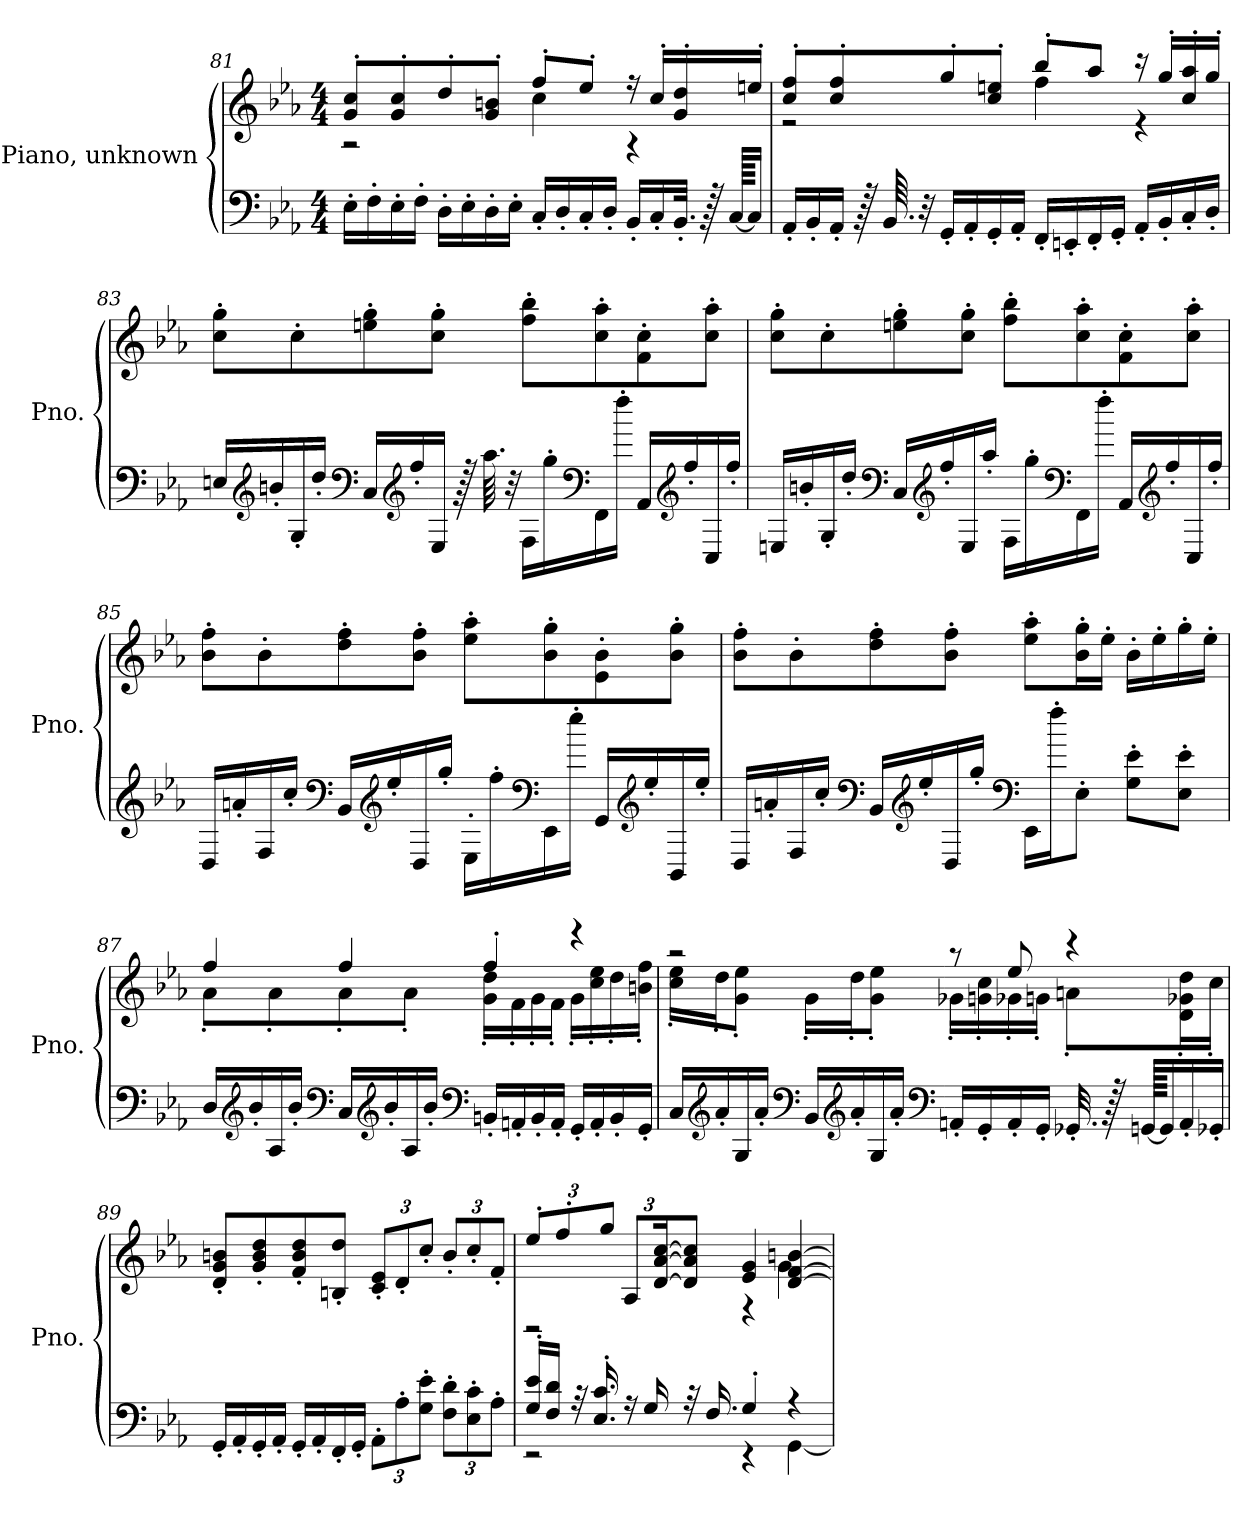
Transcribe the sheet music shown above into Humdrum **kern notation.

**kern	**kern
*part1	*part1
*staff2	*staff1
*I"Piano, unknown	*
*I'Pno.	*
!!LO:LB:g=z
*clefF4	*clefG2
*k[b-e-a-]	*k[b-e-a-]
*M4/4	*M4/4
=81	=81
*	*^
16E-'\LL	8g/' 8cc/'L	2r
16F'\	.	.
16E-'\	8g/' 8cc/'	.
16F'\JJ	.	.
16D'\LL	8dd'/	.
16E-'\	.	.
16D'\	8g/' 8bn/'J	.
16E-'\JJ	.	.
16C'/LL	8ff'/L	4cc\
16D'/	.	.
16C'/	8ee-'/J	.
16D'/JJ	.	.
16BB-'/LL	16r	4r
16C'/	16cc'/LL	.
32.BB-'/JJk	16g/' 16dd/'	.
128r	.	.
[128C/KKKLL	.	.
16C/JJ]	16een'/JJ	.
=82	=82	=82
16AA-'/LL	8cc/' 8ff/'L	2r
16BB-'/	.	.
16AA-'/JJ	8cc/' 8ff/'	.
128r	.	.
64.BB-/	.	.
32r	.	.
16GG'/LL	8gg'/	.
16AA-'/	.	.
16GG'/	8cc/' 8een/'J	.
16AA-'/JJ	.	.
16FF'/LL	8bb-'/L	4ff\
16EEn'/	.	.
16FF'/	8aa-/J	.
16GG'/JJ	.	.
16AA-'/LL	16r	4r
16BB-'/	16gg'/LL	.
16C'/	16cc/' 16aa-/'	.
16D'/JJ	16gg'/JJ	.
*	*v	*v
!!LO:LB:g=z
=83	=83
16En/LL	8cc\' 8gg\'L
*clefG2	*
16bn'/	.
16G'/	8cc'\
16dd'/JJ	.
*clefF4	*
16C/LL	8een\' 8gg\'
*clefG2	*
16ff'/	.
16E/JJ	8cc\' 8gg\'J
128r	.
64.aa-\	.
32r	.
16F\LL	8ff\' 8bb-\'L
16gg'\	.
*clefF4	*
16FF\	8cc\' 8aa-\'
16ff'\JJ	.
16AA-/LL	8f\' 8cc\'
*clefG2	*
16ff'/	.
16C/	8cc\' 8aa-\'J
16ff'/JJ	.
!!LO:LB:g=z
=84	=84
16En/LL	8cc\' 8gg\'L
16bn'/	.
16G'/	8cc'\
16dd'/JJ	.
*clefF4	*
16C/LL	8een\' 8gg\'
*clefG2	*
16ff'/	.
16E/	8cc\' 8gg\'J
16aa-'/JJ	.
16F\LL	8ff\' 8bb-\'L
16gg'\	.
*clefF4	*
16FF\	8cc\' 8aa-\'
16ff'\JJ	.
16AA-/LL	8f\' 8cc\'
*clefG2	*
16ff'/	.
16C/	8cc\' 8aa-\'J
16ff'/JJ	.
!!LO:LB:g=z
=85	=85
16D/LL	8b-\' 8ff\'L
16an'/	.
16F/	8b-'\
16cc'/JJ	.
*clefF4	*
16BB-/LL	8dd\' 8ff\'
*clefG2	*
16ee-'/	.
16D/	8b-\' 8ff\'J
16gg'/JJ	.
16E-'\LL	8ee-\' 8aa-\'L
16ff'\	.
*clefF4	*
16EE-\	8b-\' 8gg\'
16ee-'\JJ	.
16GG/LL	8e-\' 8b-\'
*clefG2	*
16ee-'/	.
16BB-/	8b-\' 8gg\'J
16ee-'/JJ	.
=86	=86
16D/LL	8b-\' 8ff\'L
16an'/	.
16F/	8b-'\
16cc'/JJ	.
*clefF4	*
16BB-/LL	8dd\' 8ff\'
*clefG2	*
16ee-'/	.
16D/	8b-\' 8ff\'J
16gg'/JJ	.
*clefF4	*
16EE-\LL	8ee-\' 8aa-\'L
16ff'\J	.
8E-'\J	16b-\' 16gg\'L
.	16ee-'\JJ
8G\' 8e-\'L	16b-'\LL
.	16ee-'\
8E-\' 8e-\'J	16gg'\
.	16ee-'\JJ
!!LO:PB:g=z
=87	=87
*	*^
16D/LL	4ff/	8a-'\L
*clefG2	*	*
16b-'/	.	.
16A-/	.	8a-'\
16b-'/JJ	.	.
*clefF4	*	*
16C/LL	4ff/	8a-'\
*clefG2	*	*
16b-'/	.	.
16A-/	.	8a-'\J
16b-'/JJ	.	.
*clefF4	*	*
16BBn'/LL	4ff'/	16g\' 16dd\'LL
16AAn'/	.	16f'\
16BB'/	.	16g'\
16AA'/JJ	.	16f'\JJ
16GG'/LL	4r	16g'\LL
16AA'/	.	16cc\' 16ee-\'
16BB'/	.	16dd'\
16GG'/JJ	.	16bn\' 16ff\'JJ
!!LO:LB:g=z	!!
=88	=88	=88
16C/LL	2r	16cc\' 16ee-\'LL
*clefG2	*	*
16a-'/	.	16dd'\J
16G/	.	8g\' 8ee-\'J
16a-'/JJ	.	.
*clefF4	*	*
16BB-/LL	.	16g'\LL
*clefG2	*	*
16a-'/	.	16dd'\J
16G/	.	8g\' 8ee-\'J
16a-'/JJ	.	.
*clefF4	*	*
16AAn'/LL	8r	16g-X'\LL
16GG'/	.	16gn\' 16cc\'
16AA'/	8ee-/	16g-X'\
16GG'/JJ	.	16gn'\JJ
32.GG-X'/	4r	8an'\L
128r	.	.
[128GGn/KKKLL	.	.
16GG/]	.	.
16AA'/	.	16d\' 16g-X\' 16dd\'L
16GG-X'/JJ	.	16cc'\JJ
*	*v	*v
=89	=89
16GG'/LL	8d/' 8g/' 8bn/'L
16AA-'/	.
16GG'/	8g/' 8b/' 8dd/'
16AA-'/JJ	.
16GG'/LL	8f/' 8b/' 8dd/'
16AA-'/	.
16FF'/	8Bn/' 8dd/'J
16GG'/JJ	.
*Xbrackettup	*Xbrackettup
12AA-'\L	12c/' 12e-/'L
12A-'\	12d'/
12G\' 12e-\'J	12cc'/J
12F\' 12d\'L	12b'/L
12E-\' 12c\'	12cc'/
12A-'\J	12f'/J
!!LO:LB:g=z
=90	=90
*^	*^
16G/' 16e-/'LL	2r	12ee-'/L	2r
16F/ 16d/JJ	.	.	.
.	.	12ff'/	.
32r	.	.	.
16.E-/' 16.c/'	.	.	.
.	.	12gg/J	.
16r	.	12A-/L	.
16G/	.	.	.
.	.	[24d/ [24a-/ [24cc/K	.
32r	.	8d/] 8a-/] 8cc/]J	.
16.F/	.	.	.
4G'/	4r	4e-/ 4g/	4r
4r	[4GG\	[4d/ [4f/ [4bn/	4g\
*v	*v	*	*
*	*v	*v
=	=
*-	*-
